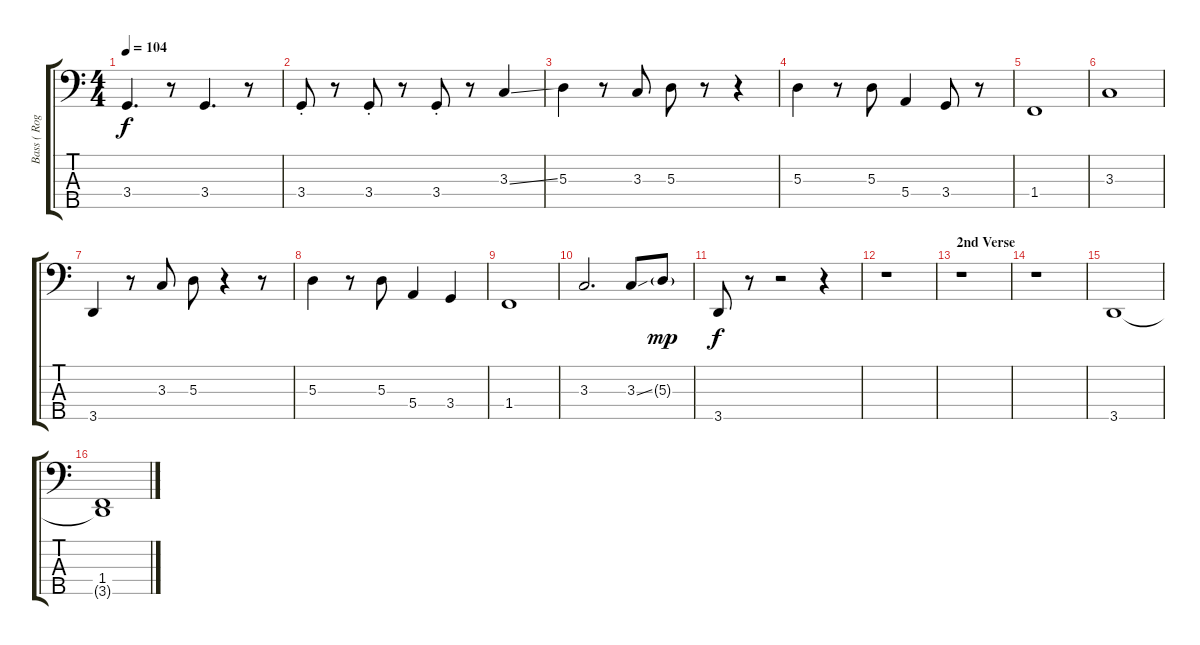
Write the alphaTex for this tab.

\track ("Bass ( Roger Waters )" "Bass ( Rog") {instrument electricbassfinger}
\staff {score tabs}
\tuning (G2 D2 A1 E1 B0) {hide}
\ts (4 4)
\tempo 104
\clef f4
\ks c
3.4.4{d dy f} r.8 3.4.4{d} r.8 |
3.4{st}.8 r.8 3.4{st}.8 r.8 3.4{st}.8 r.8 3.3{ss}.4 |
5.3.4 r.8 3.3.8 5.3.8 r.8 r.4 |
5.3.4 r.8 5.3.8 5.4.4 3.4.8 r.8 |
1.4.1 |
3.3.1 |
3.5.4 r.8 3.3.8 5.3.8 r.4 r.8 |
5.3.4 r.8 5.3.8 5.4.4 3.4.4 |
1.4.1 |
3.3.2{d} 3.3{ss}.8 5.3{g}.8{dy mp} |
3.5.8{dy f} r.8 r.2 r.4 |
r.1 |
\section ("" "2nd Verse")
r.1 |
r.1 |
3.5.1 |
(1.4 3.5{t}).1
